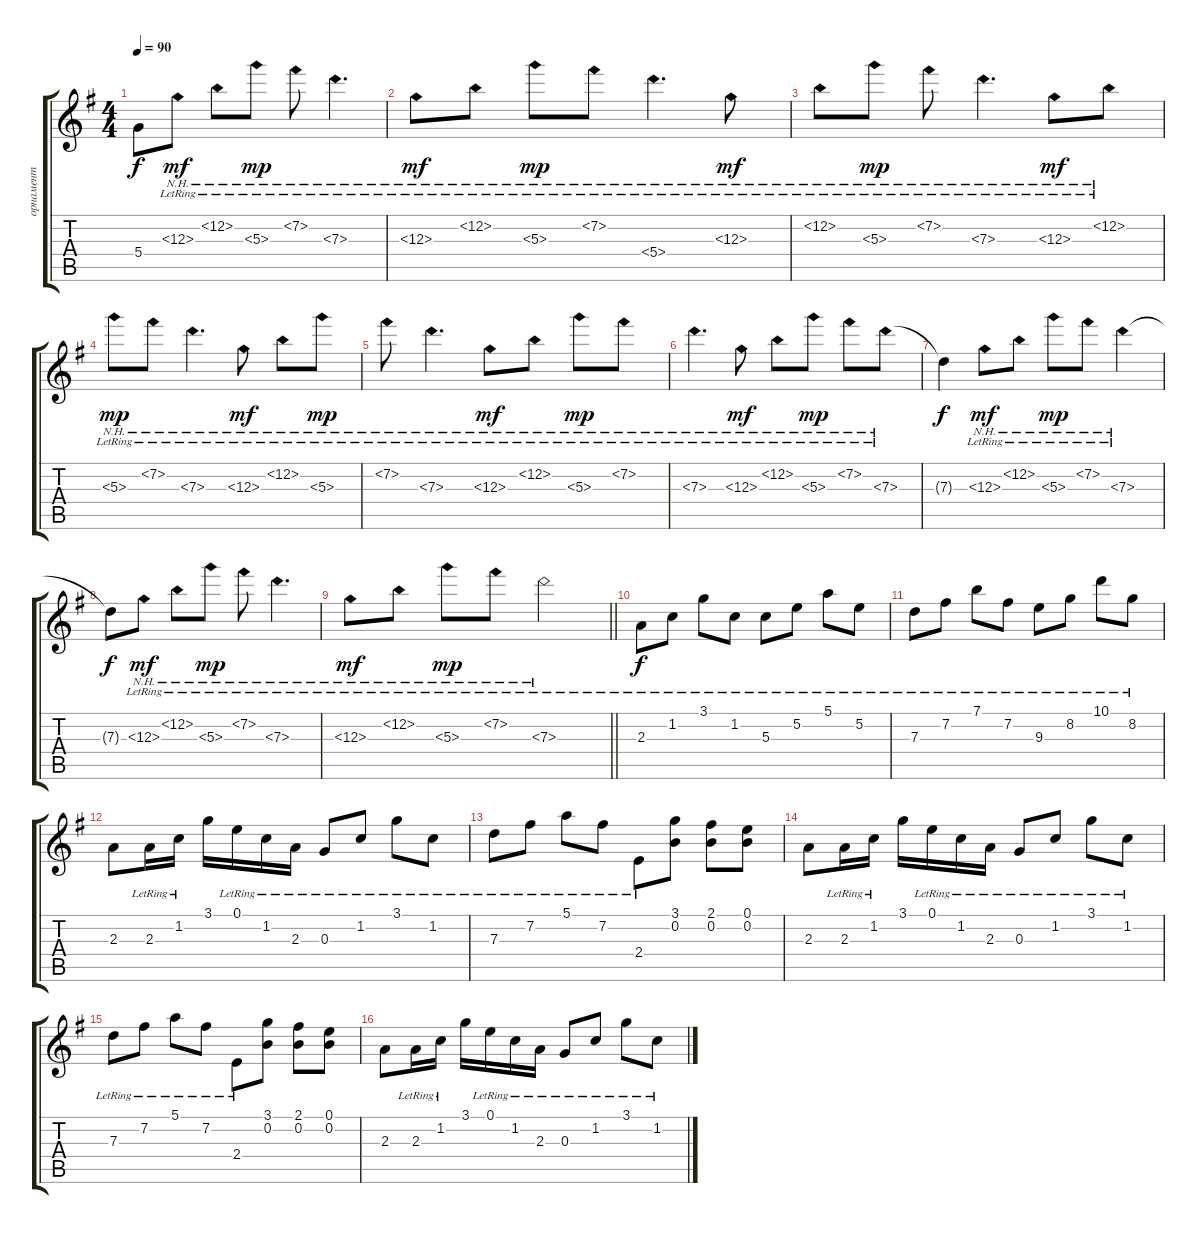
\track ("орнамент" "орнамент") {instrument electricguitarjazz}
\staff {score tabs}
\tuning (E4 B3 G3 D3 A2 E2) {hide}
\ts (4 4)
\section ("" "")
\tempo 90
\clef g2
\ks eminor
5.4{t}.8{dy f} 12.3{nh lr}.8{dy mf} 12.2{nh lr}.8 5.3{nh lr}.8{dy mp} 7.2{nh lr}.8 7.3{nh lr}.4{d} |
12.3{nh lr}.8{dy mf} 12.2{nh lr}.8 5.3{nh lr}.8{dy mp} 7.2{nh lr}.8 5.4{nh lr}.4{d} 12.3{nh lr}.8{dy mf} |
12.2{nh lr}.8 5.3{nh lr}.8{dy mp} 7.2{nh lr}.8 7.3{nh lr}.4{d} 12.3{nh lr}.8{dy mf} 12.2{nh lr}.8 |
5.3{nh lr}.8{dy mp} 7.2{nh lr}.8 7.3{nh lr}.4{d} 12.3{nh lr}.8{dy mf} 12.2{nh lr}.8 5.3{nh lr}.8{dy mp} |
7.2{nh lr}.8 7.3{nh lr}.4{d} 12.3{nh lr}.8{dy mf} 12.2{nh lr}.8 5.3{nh lr}.8{dy mp} 7.2{nh lr}.8 |
7.3{nh lr}.4{d} 12.3{nh lr}.8{dy mf} 12.2{nh lr}.8 5.3{nh lr}.8{dy mp} 7.2{nh lr}.8 7.3{nh lr}.8 |
7.3{t}.4{dy f} 12.3{nh lr}.8{dy mf} 12.2{nh lr}.8 5.3{nh lr}.8{dy mp} 7.2{nh lr}.8 7.3{nh lr}.4 |
7.3{t}.8{dy f} 12.3{nh lr}.8{dy mf} 12.2{nh lr}.8 5.3{nh lr}.8{dy mp} 7.2{nh lr}.8 7.3{nh lr}.4{d} |
\barLineRight lightlight
12.3{nh lr}.8{dy mf} 12.2{nh lr}.8 5.3{nh lr}.8{dy mp} 7.2{nh lr}.8 7.3{nh lr}.2 |
\section ("" "")
2.3{lr}.8{dy f} 1.2{lr}.8 3.1{lr}.8 1.2{lr}.8 5.3{lr}.8 5.2{lr}.8 5.1{lr}.8 5.2{lr}.8 |
7.3{lr}.8 7.2{lr}.8 7.1{lr}.8 7.2{lr}.8 9.3{lr}.8 8.2{lr}.8 10.1{lr}.8 8.2{lr}.8 |
2.3.8 2.3{lr}.16 1.2{lr}.16 3.1.16 0.1{lr}.16 1.2{lr}.16 2.3{lr}.16 0.3{lr}.8 1.2{lr}.8 3.1{lr}.8 1.2{lr}.8 |
7.3{lr}.8 7.2{lr}.8 5.1{lr}.8 7.2{lr}.8 2.4{lr}.8 (3.1 0.2).8 (2.1 0.2).8 (0.1 0.2).8 |
2.3.8 2.3{lr}.16 1.2{lr}.16 3.1.16 0.1{lr}.16 1.2{lr}.16 2.3{lr}.16 0.3{lr}.8 1.2{lr}.8 3.1{lr}.8 1.2{lr}.8 |
7.3{lr}.8 7.2{lr}.8 5.1{lr}.8 7.2{lr}.8 2.4{lr}.8 (3.1 0.2).8 (2.1 0.2).8 (0.1 0.2).8 |
2.3.8 2.3{lr}.16 1.2{lr}.16 3.1.16 0.1{lr}.16 1.2{lr}.16 2.3{lr}.16 0.3{lr}.8 1.2{lr}.8 3.1{lr}.8 1.2{lr}.8
